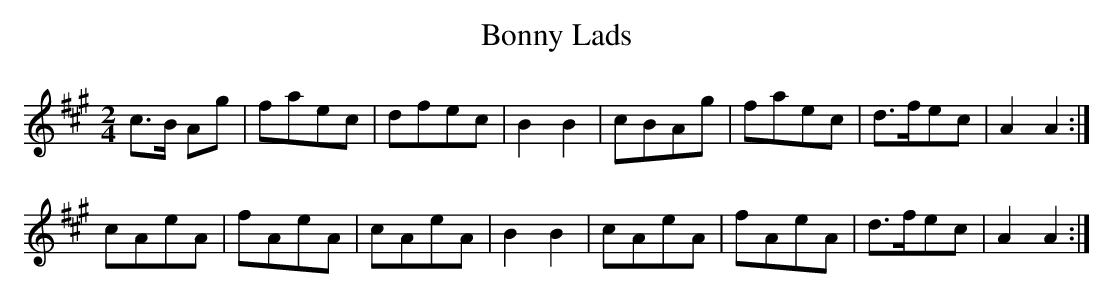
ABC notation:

X:1
T:Bonny Lads
M:2/4
L:1/8
K:A
c>B Ag|faec|dfec|B2B2|cBAg|faec|d>fec|A2A2:|!
cAeA|fAeA|cAeA|B2B2|cAeA|fAeA|d>fec|A2A2:|
